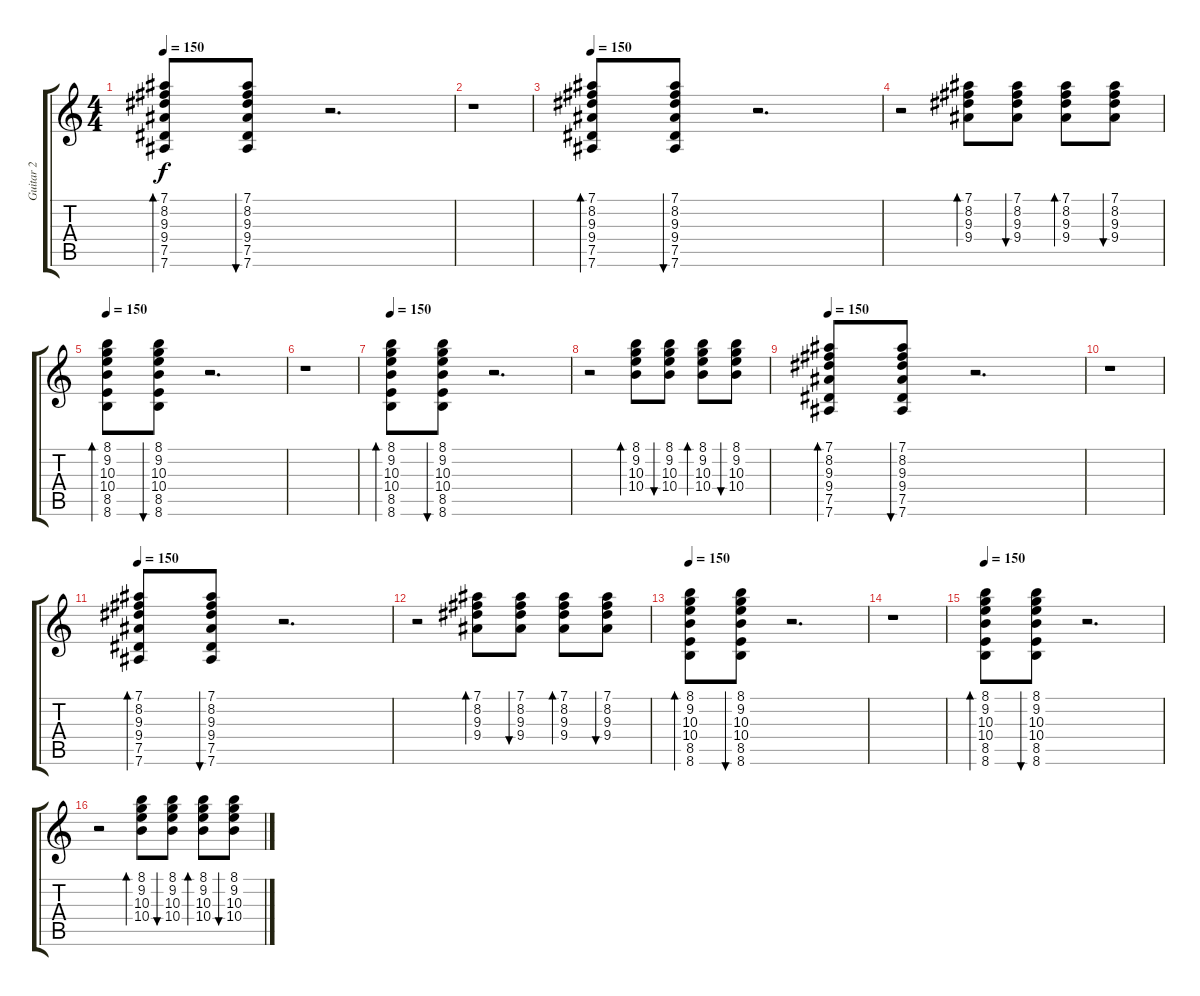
\track ("Guitar 2" "Guitar 2") {instrument acousticguitarsteel}
\staff {score tabs}
\tuning (Eb4 Bb3 Gb3 Db3 Ab2 Eb2) {hide}
\ts (4 4)
\tempo 150
\clef g2
\ks c
(7.1 8.2 9.3 9.4 7.5 7.6).8{bd 60 dy f} (7.1 8.2 9.3 9.4 7.5 7.6).8{bu 60} r.2{d} |
r.1 |
\tempo 150
(7.1 8.2 9.3 9.4 7.5 7.6).8{bd 60} (7.1 8.2 9.3 9.4 7.5 7.6).8{bu 60} r.2{d} |
r.2 (7.1 8.2 9.3 9.4).8{bd 60} (7.1 8.2 9.3 9.4).8{bu 60} (7.1 8.2 9.3 9.4).8{bd 60} (7.1 8.2 9.3 9.4).8{bu 60} |
\tempo 150
(8.1 9.2 10.3 10.4 8.5 8.6).8{bd 60} (8.1 9.2 10.3 10.4 8.5 8.6).8{bu 60} r.2{d} |
r.1 |
\tempo 150
(8.1 9.2 10.3 10.4 8.5 8.6).8{bd 60} (8.1 9.2 10.3 10.4 8.5 8.6).8{bu 60} r.2{d} |
r.2 (8.1 9.2 10.3 10.4).8{bd 60} (8.1 9.2 10.3 10.4).8{bu 60} (8.1 9.2 10.3 10.4).8{bd 60} (8.1 9.2 10.3 10.4).8{bu 60} |
\tempo 150
(7.1 8.2 9.3 9.4 7.5 7.6).8{bd 60} (7.1 8.2 9.3 9.4 7.5 7.6).8{bu 60} r.2{d} |
r.1 |
\tempo 150
(7.1 8.2 9.3 9.4 7.5 7.6).8{bd 60} (7.1 8.2 9.3 9.4 7.5 7.6).8{bu 60} r.2{d} |
r.2 (7.1 8.2 9.3 9.4).8{bd 60} (7.1 8.2 9.3 9.4).8{bu 60} (7.1 8.2 9.3 9.4).8{bd 60} (7.1 8.2 9.3 9.4).8{bu 60} |
\tempo 150
(8.1 9.2 10.3 10.4 8.5 8.6).8{bd 60} (8.1 9.2 10.3 10.4 8.5 8.6).8{bu 60} r.2{d} |
r.1 |
\tempo 150
(8.1 9.2 10.3 10.4 8.5 8.6).8{bd 60} (8.1 9.2 10.3 10.4 8.5 8.6).8{bu 60} r.2{d} |
r.2 (8.1 9.2 10.3 10.4).8{bd 60} (8.1 9.2 10.3 10.4).8{bu 60} (8.1 9.2 10.3 10.4).8{bd 60} (8.1 9.2 10.3 10.4).8{bu 60}
